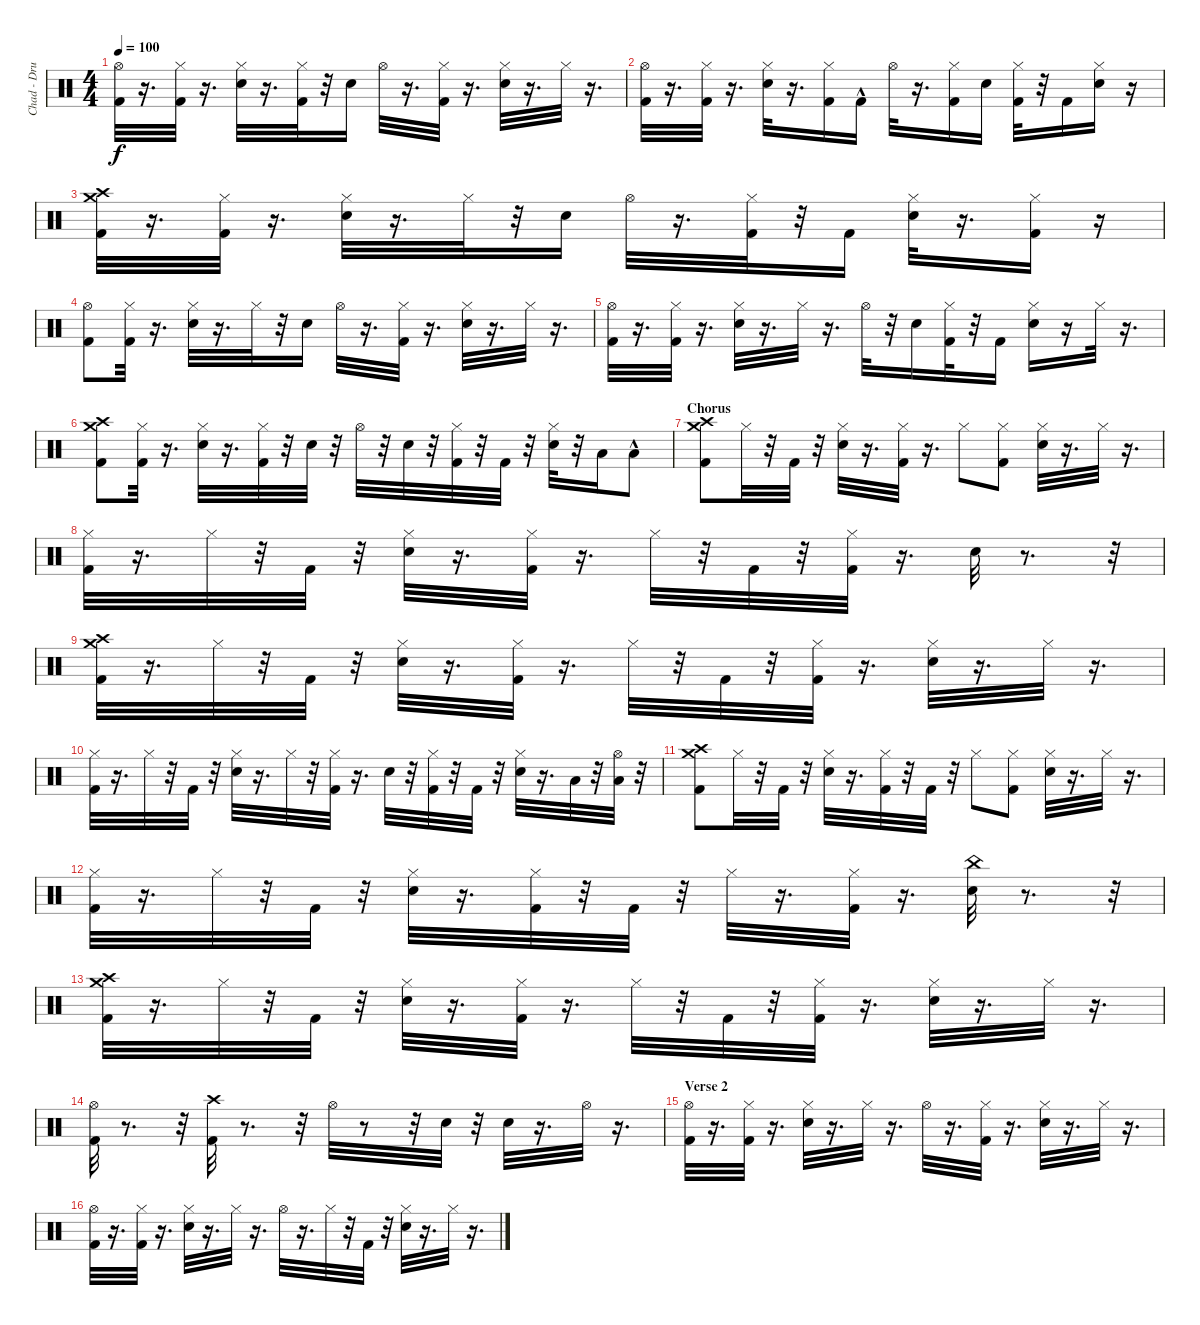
\track ("Chad - Drums" "Chad - Dru") {instrument percussion}
\staff {score}
\articulation defaults
\ts (4 4)
\tempo 100
\clef neutral
\ks c
("Hi-Hat (open)" "Kick (hit) 2").32{dy f} r.16{d} ("Hi-Hat (closed)" "Kick (hit) 2").32 r.16{d} ("Snare (hit) 2" "Hi-Hat (closed)").32 r.16{d} ("Hi-Hat (closed)" "Kick (hit) 2").32 r.32 "Snare (hit) 2".16 "Hi-Hat (open)".32 r.16{d} ("Hi-Hat (closed)" "Kick (hit) 2").32 r.16{d} ("Snare (hit) 2" "Hi-Hat (closed)").32 r.16{d} "Hi-Hat (closed)".32 r.16{d} |
("Hi-Hat (open)" "Kick (hit) 2").32 r.16{d} ("Hi-Hat (closed)" "Kick (hit) 2").32 r.16{d} ("Hi-Hat (closed)" "Snare (hit) 2").32 r.16{d} ("Kick (hit) 2" "Hi-Hat (closed)").16 "Kick (hit) 2"{hac}.16 "Hi-Hat (open)".32 r.16{d} ("Kick (hit) 2" "Hi-Hat (closed)").16 "Snare (hit) 2".16 ("Kick (hit) 2" "Hi-Hat (closed)").32 r.32 "Kick (hit) 2".16 ("Snare (hit) 2" "Hi-Hat (closed)").16 r.16 |
("Kick (hit) 2" "Crash medium (hit)" "Crash high (hit)").32 r.16{d} ("Hi-Hat (closed)" "Kick (hit) 2").32 r.16{d} ("Snare (hit) 2" "Hi-Hat (closed)").32 r.16{d} "Hi-Hat (closed)".32 r.32 "Snare (hit) 2".16 "Hi-Hat (open)".32 r.16{d} ("Hi-Hat (closed)" "Kick (hit) 2").32 r.32 "Kick (hit) 2".16 ("Hi-Hat (closed)" "Snare (hit) 2").32 r.16{d} ("Kick (hit) 2" "Hi-Hat (closed)").16 r.16 |
("Hi-Hat (open)" "Kick (hit) 2").8 ("Hi-Hat (closed)" "Kick (hit) 2").32 r.16{d} ("Snare (hit) 2" "Hi-Hat (closed)").32 r.16{d} "Hi-Hat (closed)".32 r.32 "Snare (hit) 2".16 "Hi-Hat (open)".32 r.16{d} ("Hi-Hat (closed)" "Kick (hit) 2").32 r.16{d} ("Snare (hit) 2" "Hi-Hat (closed)").32 r.16{d} "Hi-Hat (closed)".32 r.16{d} |
("Kick (hit) 2" "Hi-Hat (open)").32 r.16{d} ("Hi-Hat (closed)" "Kick (hit) 2").32 r.16{d} ("Snare (hit) 2" "Hi-Hat (closed)").32 r.16{d} "Hi-Hat (closed)".32 r.16{d} "Hi-Hat (open)".32 r.32 "Snare (hit) 2".16 ("Hi-Hat (closed)" "Kick (hit) 2").32 r.32 "Kick (hit) 2".16 ("Hi-Hat (closed)" "Snare (hit) 2").16 r.16 "Hi-Hat (closed)".32 r.16{d} |
("Crash medium (hit)" "Kick (hit) 2" "Crash high (hit)").8 ("Kick (hit) 2" "Hi-Hat (closed)").32 r.16{d} ("Hi-Hat (closed)" "Snare (hit) 2").32 r.16{d} ("Kick (hit) 2" "Hi-Hat (closed)").32 r.32 "Snare (hit) 2".32 r.32 "Hi-Hat (open)".32 r.32 "Snare (hit) 2".32 r.32 ("Hi-Hat (closed)" "Kick (hit) 2").32 r.32 "Kick (hit) 2".32 r.32 ("Snare (hit) 2" "Hi-Hat (closed)").32 r.32 "Low Floor Tom (hit)".16 "Low Floor Tom (hit)"{hac}.8 |
\section ("" "Chorus")
("Crash medium (hit)" "Kick (hit) 2" "Crash high (hit)").8 "Hi-Hat (closed)".32 r.32 "Kick (hit) 2".32 r.32 ("Hi-Hat (closed)" "Snare (hit) 2").32 r.16{d} ("Hi-Hat (closed)" "Kick (hit) 2").32 r.16{d} "Hi-Hat (closed)".8 ("Kick (hit) 2" "Hi-Hat (closed)").8 ("Snare (hit) 2" "Hi-Hat (closed)").32 r.16{d} "Hi-Hat (closed)".32 r.16{d} |
("Hi-Hat (closed)" "Kick (hit) 2").32 r.16{d} "Hi-Hat (closed)".32 r.32 "Kick (hit) 2".32 r.32 ("Hi-Hat (closed)" "Snare (hit) 2").32 r.16{d} ("Hi-Hat (closed)" "Kick (hit) 2").32 r.16{d} "Hi-Hat (closed)".32 r.32 "Kick (hit) 2".32 r.32 ("Kick (hit) 2" "Hi-Hat (closed)").32 r.16{d} "Snare (hit) 2".32 r.8{d} r.32 |
("Crash medium (hit)" "Kick (hit) 2" "Crash high (hit)").32 r.16{d} "Hi-Hat (closed)".32 r.32 "Kick (hit) 2".32 r.32 ("Snare (hit) 2" "Hi-Hat (closed)").32 r.16{d} ("Hi-Hat (closed)" "Kick (hit) 2").32 r.16{d} "Hi-Hat (closed)".32 r.32 "Kick (hit) 2".32 r.32 ("Kick (hit) 2" "Hi-Hat (closed)").32 r.16{d} ("Hi-Hat (closed)" "Snare (hit) 2").32 r.16{d} "Hi-Hat (closed)".32 r.16{d} |
("Kick (hit) 2" "Hi-Hat (closed)").32 r.16{d} "Hi-Hat (closed)".32 r.32 "Kick (hit) 2".32 r.32 ("Snare (hit) 2" "Hi-Hat (closed)").32 r.16{d} "Hi-Hat (closed)".32 r.32 ("Kick (hit) 2" "Hi-Hat (closed)").32 r.16{d} "Snare (hit) 2".32 r.32 ("Kick (hit) 2" "Hi-Hat (closed)").32 r.32 "Kick (hit) 2".32 r.32 ("Snare (hit) 2" "Hi-Hat (closed)").32 r.16{d} "Low Floor Tom (hit)".32 r.32 ("Hi-Hat (open)" "Low Floor Tom (hit)").32 r.32 |
("Crash medium (hit)" "Kick (hit) 2" "Crash high (hit)").8 "Hi-Hat (closed)".32 r.32 "Kick (hit) 2".32 r.32 ("Hi-Hat (closed)" "Snare (hit) 2").32 r.16{d} ("Hi-Hat (closed)" "Kick (hit) 2").32 r.32 "Kick (hit) 2".32 r.32 "Hi-Hat (closed)".8 ("Kick (hit) 2" "Hi-Hat (closed)").8 ("Snare (hit) 2" "Hi-Hat (closed)").32 r.16{d} "Hi-Hat (closed)".32 r.16{d} |
("Hi-Hat (closed)" "Kick (hit) 2").32 r.16{d} "Hi-Hat (closed)".32 r.32 "Kick (hit) 2".32 r.32 ("Hi-Hat (closed)" "Snare (hit) 2").32 r.16{d} ("Hi-Hat (closed)" "Kick (hit) 2").32 r.32 "Kick (hit) 2".32 r.32 "Hi-Hat (closed)".32 r.16{d} ("Kick (hit) 2" "Hi-Hat (closed)").32 r.16{d} ("China (hit)" "Snare (hit) 2").32 r.8{d} r.32 |
("Crash medium (hit)" "Kick (hit) 2" "Crash high (hit)").32 r.16{d} "Hi-Hat (closed)".32 r.32 "Kick (hit) 2".32 r.32 ("Snare (hit) 2" "Hi-Hat (closed)").32 r.16{d} ("Hi-Hat (closed)" "Kick (hit) 2").32 r.16{d} "Hi-Hat (closed)".32 r.32 "Kick (hit) 2".32 r.32 ("Kick (hit) 2" "Hi-Hat (closed)").32 r.16{d} ("Hi-Hat (closed)" "Snare (hit) 2").32 r.16{d} "Hi-Hat (closed)".32 r.16{d} |
("Kick (hit) 2" "Hi-Hat (open)").32 r.8{d} r.32 ("Kick (hit) 2" "Crash high (hit)").32 r.8{d} r.32 "Hi-Hat (open)".32 r.8 r.32 "Snare (hit) 2".32 r.32 "Snare (hit) 2".32 r.16{d} "Hi-Hat (open)".32 r.16{d} |
\section ("" "Verse 2")
("Hi-Hat (open)" "Kick (hit) 2").32 r.16{d} ("Kick (hit) 2" "Hi-Hat (closed)").32 r.16{d} ("Hi-Hat (closed)" "Snare (hit) 2").32 r.16{d} "Hi-Hat (closed)".32 r.16{d} "Hi-Hat (open)".32 r.16{d} ("Kick (hit) 2" "Hi-Hat (closed)").32 r.16{d} ("Snare (hit) 2" "Hi-Hat (closed)").32 r.16{d} "Hi-Hat (closed)".32 r.16{d} |
("Kick (hit) 2" "Hi-Hat (open)").32 r.16{d} ("Kick (hit) 2" "Hi-Hat (closed)").32 r.16{d} ("Hi-Hat (closed)" "Snare (hit) 2").32 r.16{d} "Hi-Hat (closed)".32 r.16{d} "Hi-Hat (open)".32 r.16{d} "Hi-Hat (closed)".32 r.32 "Kick (hit) 2".32 r.32 ("Snare (hit) 2" "Hi-Hat (closed)").32 r.16{d} "Hi-Hat (closed)".32 r.16{d}
